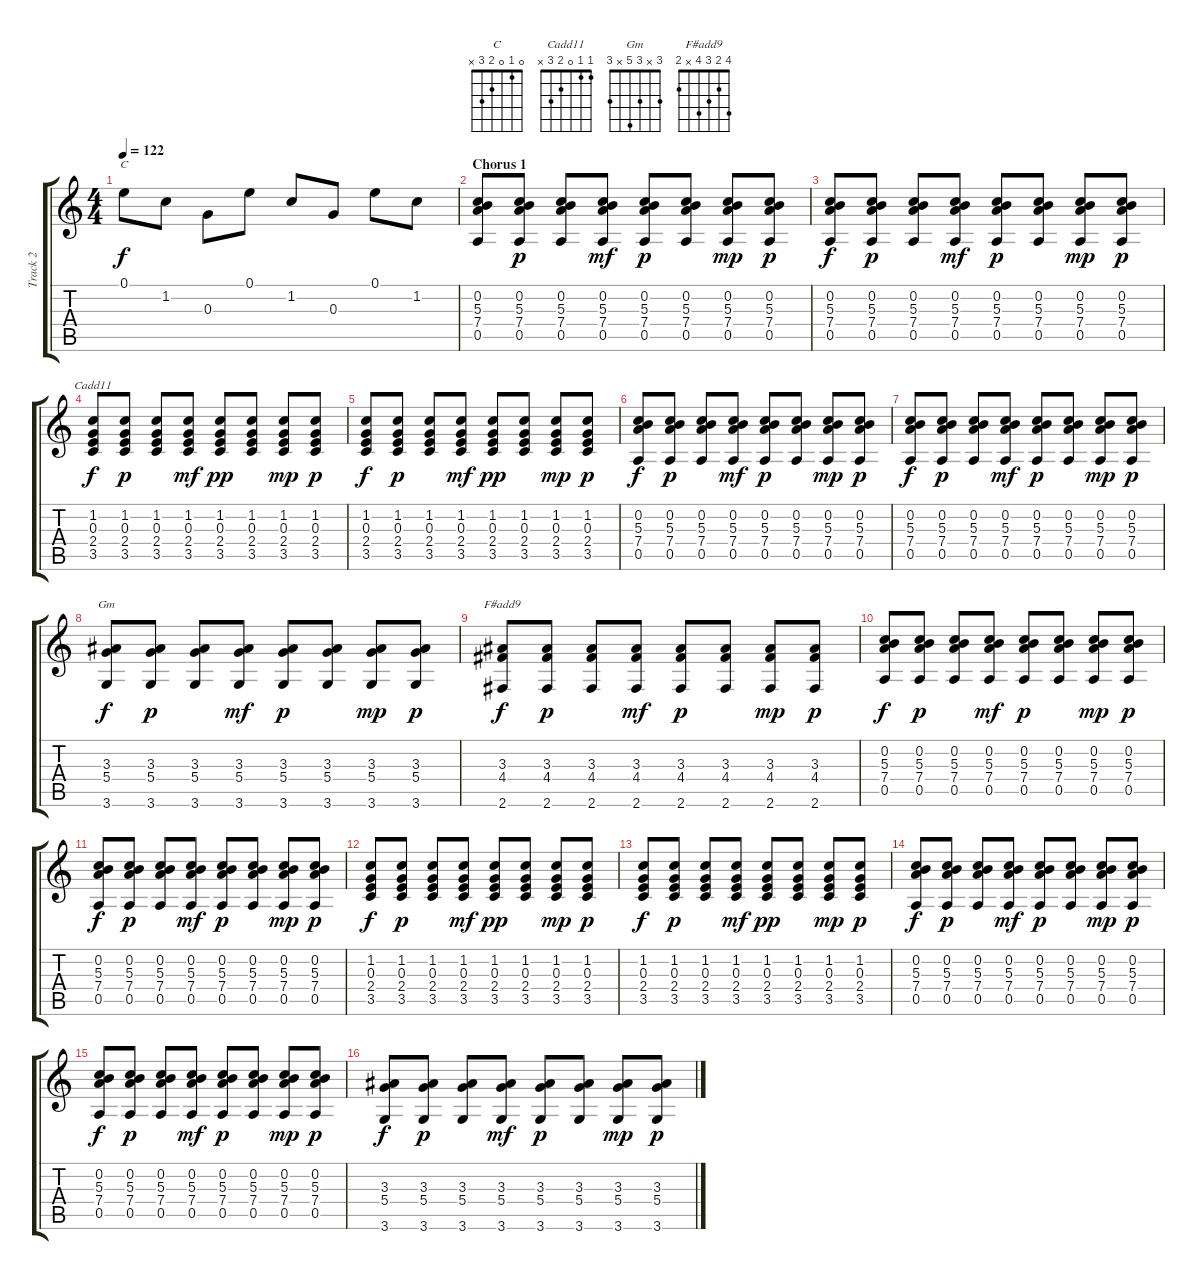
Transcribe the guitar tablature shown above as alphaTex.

\track ("Track 2" "Track 2") {instrument acousticguitarnylon}
\staff {score tabs}
\tuning (E4 B3 G3 D3 A2 E2) {hide}
\chord ("C" 0 1 0 2 3 x)
\chord ("Cadd11" 1 1 0 2 3 x)
\chord ("Gm" 3 x 3 5 x 3)
\chord ("F#add9" 4 2 3 4 x 2)
\ts (4 4)
\tempo 122
\clef g2
\ks c
0.1.8{ch "C" dy f} 1.2.8 0.3.8 0.1.8 1.2.8 0.3.8 0.1.8 1.2.8 |
\section ("" "Chorus 1")
(0.2 5.3 7.4 0.5).8{instrument electricguitarjazz} (0.2 5.3 7.4 0.5).8{dy p} (0.2 5.3 7.4 0.5).8 (0.2 5.3 7.4 0.5).8{dy mf} (0.2 5.3 7.4 0.5).8{dy p} (0.2 5.3 7.4 0.5).8 (0.2 5.3 7.4 0.5).8{dy mp} (0.2 5.3 7.4 0.5).8{dy p} |
(0.2 5.3 7.4 0.5).8{dy f} (0.2 5.3 7.4 0.5).8{dy p} (0.2 5.3 7.4 0.5).8 (0.2 5.3 7.4 0.5).8{dy mf} (0.2 5.3 7.4 0.5).8{dy p} (0.2 5.3 7.4 0.5).8 (0.2 5.3 7.4 0.5).8{dy mp} (0.2 5.3 7.4 0.5).8{dy p} |
(1.2 0.3 2.4 3.5).8{ch "Cadd11" dy f} (1.2 0.3 2.4 3.5).8{dy p} (1.2 0.3 2.4 3.5).8 (1.2 0.3 2.4 3.5).8{dy mf} (1.2 0.3 2.4 3.5).8{dy pp} (1.2 0.3 2.4 3.5).8 (1.2 0.3 2.4 3.5).8{dy mp} (1.2 0.3 2.4 3.5).8{dy p} |
(1.2 0.3 2.4 3.5).8{dy f} (1.2 0.3 2.4 3.5).8{dy p} (1.2 0.3 2.4 3.5).8 (1.2 0.3 2.4 3.5).8{dy mf} (1.2 0.3 2.4 3.5).8{dy pp} (1.2 0.3 2.4 3.5).8 (1.2 0.3 2.4 3.5).8{dy mp} (1.2 0.3 2.4 3.5).8{dy p} |
(0.2 5.3 7.4 0.5).8{dy f instrument electricguitarjazz} (0.2 5.3 7.4 0.5).8{dy p} (0.2 5.3 7.4 0.5).8 (0.2 5.3 7.4 0.5).8{dy mf} (0.2 5.3 7.4 0.5).8{dy p} (0.2 5.3 7.4 0.5).8 (0.2 5.3 7.4 0.5).8{dy mp} (0.2 5.3 7.4 0.5).8{dy p} |
(0.2 5.3 7.4 0.5).8{dy f} (0.2 5.3 7.4 0.5).8{dy p} (0.2 5.3 7.4 0.5).8 (0.2 5.3 7.4 0.5).8{dy mf} (0.2 5.3 7.4 0.5).8{dy p} (0.2 5.3 7.4 0.5).8 (0.2 5.3 7.4 0.5).8{dy mp} (0.2 5.3 7.4 0.5).8{dy p} |
(3.3 5.4 3.6).8{ch "Gm" dy f} (3.3 5.4 3.6).8{dy p} (3.3 5.4 3.6).8 (3.3 5.4 3.6).8{dy mf} (3.3 5.4 3.6).8{dy p} (3.3 5.4 3.6).8 (3.3 5.4 3.6).8{dy mp} (3.3 5.4 3.6).8{dy p} |
(3.3 4.4 2.6).8{ch "F#add9" dy f} (3.3 4.4 2.6).8{dy p} (3.3 4.4 2.6).8 (3.3 4.4 2.6).8{dy mf} (3.3 4.4 2.6).8{dy p} (3.3 4.4 2.6).8 (3.3 4.4 2.6).8{dy mp} (3.3 4.4 2.6).8{dy p} |
(0.2 5.3 7.4 0.5).8{dy f instrument electricguitarjazz} (0.2 5.3 7.4 0.5).8{dy p} (0.2 5.3 7.4 0.5).8 (0.2 5.3 7.4 0.5).8{dy mf} (0.2 5.3 7.4 0.5).8{dy p} (0.2 5.3 7.4 0.5).8 (0.2 5.3 7.4 0.5).8{dy mp} (0.2 5.3 7.4 0.5).8{dy p} |
(0.2 5.3 7.4 0.5).8{dy f} (0.2 5.3 7.4 0.5).8{dy p} (0.2 5.3 7.4 0.5).8 (0.2 5.3 7.4 0.5).8{dy mf} (0.2 5.3 7.4 0.5).8{dy p} (0.2 5.3 7.4 0.5).8 (0.2 5.3 7.4 0.5).8{dy mp} (0.2 5.3 7.4 0.5).8{dy p} |
(1.2 0.3 2.4 3.5).8{dy f} (1.2 0.3 2.4 3.5).8{dy p} (1.2 0.3 2.4 3.5).8 (1.2 0.3 2.4 3.5).8{dy mf} (1.2 0.3 2.4 3.5).8{dy pp} (1.2 0.3 2.4 3.5).8 (1.2 0.3 2.4 3.5).8{dy mp} (1.2 0.3 2.4 3.5).8{dy p} |
(1.2 0.3 2.4 3.5).8{dy f} (1.2 0.3 2.4 3.5).8{dy p} (1.2 0.3 2.4 3.5).8 (1.2 0.3 2.4 3.5).8{dy mf} (1.2 0.3 2.4 3.5).8{dy pp} (1.2 0.3 2.4 3.5).8 (1.2 0.3 2.4 3.5).8{dy mp} (1.2 0.3 2.4 3.5).8{dy p} |
(0.2 5.3 7.4 0.5).8{dy f instrument electricguitarjazz} (0.2 5.3 7.4 0.5).8{dy p} (0.2 5.3 7.4 0.5).8 (0.2 5.3 7.4 0.5).8{dy mf} (0.2 5.3 7.4 0.5).8{dy p} (0.2 5.3 7.4 0.5).8 (0.2 5.3 7.4 0.5).8{dy mp} (0.2 5.3 7.4 0.5).8{dy p} |
(0.2 5.3 7.4 0.5).8{dy f} (0.2 5.3 7.4 0.5).8{dy p} (0.2 5.3 7.4 0.5).8 (0.2 5.3 7.4 0.5).8{dy mf} (0.2 5.3 7.4 0.5).8{dy p} (0.2 5.3 7.4 0.5).8 (0.2 5.3 7.4 0.5).8{dy mp} (0.2 5.3 7.4 0.5).8{dy p} |
(3.3 5.4 3.6).8{dy f} (3.3 5.4 3.6).8{dy p} (3.3 5.4 3.6).8 (3.3 5.4 3.6).8{dy mf} (3.3 5.4 3.6).8{dy p} (3.3 5.4 3.6).8 (3.3 5.4 3.6).8{dy mp} (3.3 5.4 3.6).8{dy p}
